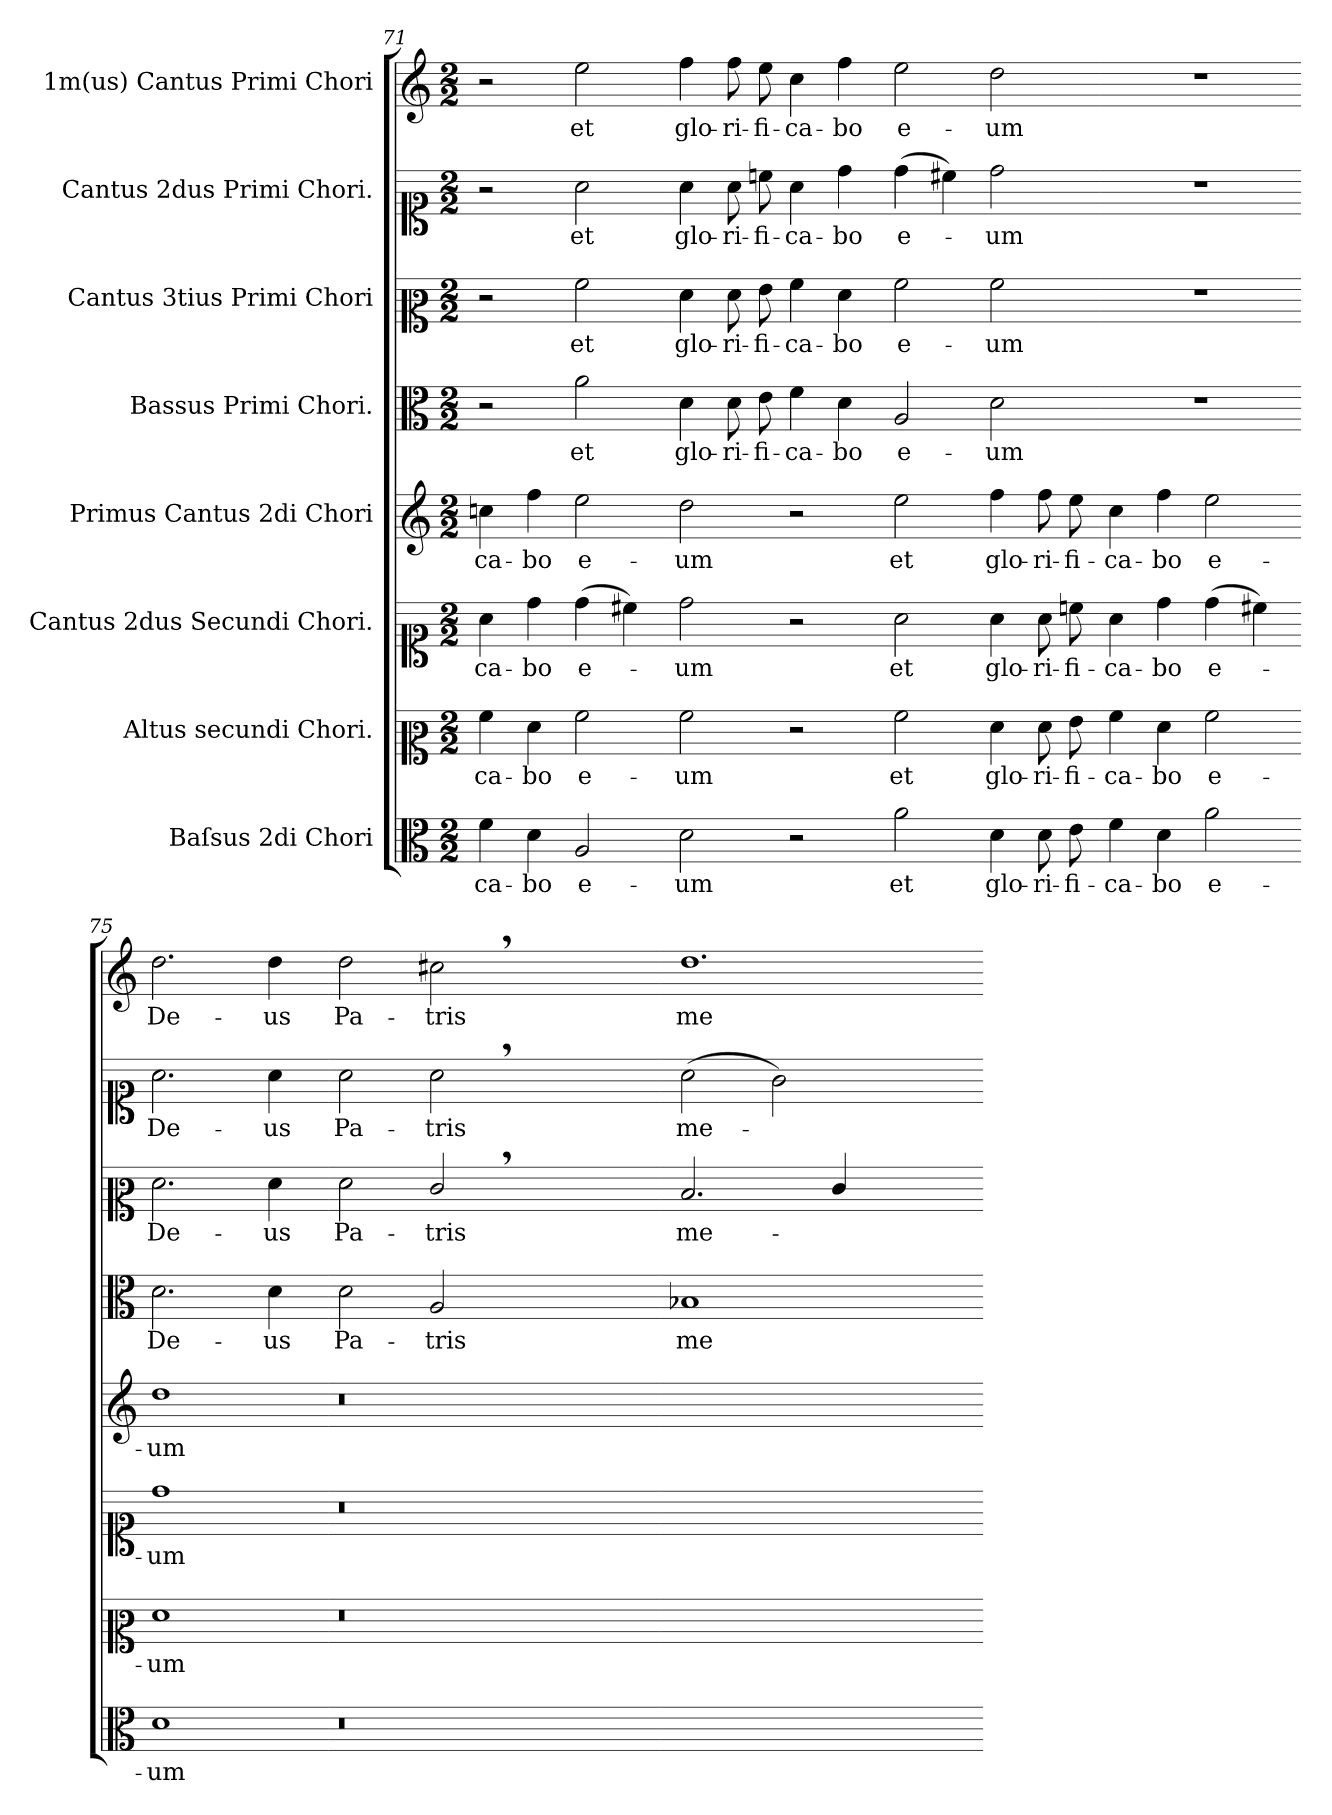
**kern	**text	**kern	**text	**kern	**text	**kern	**text	**kern	**text	**kern	**text	**kern	**text	**kern	**text
*part8	*part8	*part7	*part7	*part6	*part6	*part5	*part5	*part4	*part4	*part3	*part3	*part2	*part2	*part1	*part1
*staff8	*staff8	*staff7	*staff7	*staff6	*staff6	*staff5	*staff5	*staff4	*staff4	*staff3	*staff3	*staff2	*staff2	*staff1	*staff1
*I"Baſsus 2di Chori	*	*I"Altus secundi Chori.	*	*I"Cantus 2dus Secundi Chori.	*	*I"Primus Cantus 2di Chori	*	*I"Bassus Primi Chori.	*	*I"Cantus 3tius Primi Chori	*	*I"Cantus 2dus Primi Chori.	*	*I"1m(us) Cantus Primi Chori	*
*clefC3	*	*clefC2	*	*clefC1	*	*clefG2	*	*clefC3	*	*clefC2	*	*clefC1	*	*clefG2	*
*k[]	*	*k[]	*	*k[]	*	*k[]	*	*k[]	*	*k[]	*	*k[]	*	*k[]	*
*M2/2	*	*M2/2	*	*M2/2	*	*M2/2	*	*M2/2	*	*M2/2	*	*M2/2	*	*M2/2	*
=71	=71	=71	=71	=71	=71	=71	=71	=71	=71	=71	=71	=71	=71	=71	=71
4f\	-ca-	4a\	-ca-	4a\	-ca-	4ccn\	-ca-	2r	.	2r	.	2r	.	2r	.
4d\	-bo	4f\	-bo	4dd\	-bo	4ff\	-bo	.	.	.	.	.	.	.	.
!	!	!	!	!	!	!	!	!	!	!	!LO:LY:i	!	!LO:LY:i	!	!
2A/	e-	2a\	e-	(4dd\	e-	2ee\	e-	2a\	et	2a\	et	2a\	et	2ee\	et
.	.	.	.	4cc#X\)	.	.	.	.	.	.	.	.	.	.	.
=72-	=72-	=72-	=72-	=72-	=72-	=72-	=72-	=72-	=72-	=72-	=72-	=72-	=72-	=72-	=72-
!	!	!	!	!	!	!	!	!	!	!	!LO:LY:i	!	!LO:LY:i	!	!
2d\	-um	2a\	-um	2dd\	-um	2dd\	-um	4d\	glo-	4f\	glo-	4a\	glo-	4ff\	glo-
!	!	!	!	!	!	!	!	!	!	!	!LO:LY:i	!	!LO:LY:i	!	!
.	.	.	.	.	.	.	.	8d\	-ri-	8f\	-ri-	8a\	-ri-	8ff\	-ri-
!	!	!	!	!	!	!	!	!	!	!	!LO:LY:i	!	!LO:LY:i	!	!
.	.	.	.	.	.	.	.	8e\	-fi-	8g\	-fi-	8ccn\	-fi-	8ee\	-fi-
!	!	!	!	!	!	!	!	!	!	!	!LO:LY:i	!	!LO:LY:i	!	!
2r	.	2r	.	2r	.	2r	.	4f\	-ca-	4a\	-ca-	4a\	-ca-	4cc\	-ca-
!	!	!	!	!	!	!	!	!	!	!	!LO:LY:i	!	!LO:LY:i	!	!
.	.	.	.	.	.	.	.	4d\	-bo	4f\	-bo	4dd\	-bo	4ff\	-bo
=73-	=73-	=73-	=73-	=73-	=73-	=73-	=73-	=73-	=73-	=73-	=73-	=73-	=73-	=73-	=73-
!	!LO:LY:i	!	!	!	!LO:LY:i	!	!	!	!	!	!LO:LY:i	!	!LO:LY:i	!	!
2a\	et	2a\	et	2a\	et	2ee\	et	2A/	e-	2a\	e-	(4dd\	e-	2ee\	e-
.	.	.	.	.	.	.	.	.	.	.	.	4cc#X\)	.	.	.
!	!LO:LY:i	!	!	!	!LO:LY:i	!	!	!	!	!	!LO:LY:i	!	!LO:LY:i	!	!
4d\	glo-	4f\	glo-	4a\	glo-	4ff\	glo-	2d\	-um	2a\	-um	2dd\	-um	2dd\	-um
!	!LO:LY:i	!	!	!	!LO:LY:i	!	!	!	!	!	!	!	!	!	!
8d\	-ri-	8f\	-ri-	8a\	-ri-	8ff\	-ri-	.	.	.	.	.	.	.	.
!	!LO:LY:i	!	!	!	!LO:LY:i	!	!	!	!	!	!	!	!	!	!
8e\	-fi-	8g\	-fi-	8ccn\	-fi-	8ee\	-fi-	.	.	.	.	.	.	.	.
=74-	=74-	=74-	=74-	=74-	=74-	=74-	=74-	=74-	=74-	=74-	=74-	=74-	=74-	=74-	=74-
!	!LO:LY:i	!	!	!	!LO:LY:i	!	!	!	!	!	!	!	!	!	!
4f\	-ca-	4a\	-ca-	4a\	-ca-	4cc\	-ca-	1r	.	1r	.	1r	.	1r	.
!	!LO:LY:i	!	!	!	!LO:LY:i	!	!	!	!	!	!	!	!	!	!
4d\	-bo	4f\	-bo	4dd\	-bo	4ff\	-bo	.	.	.	.	.	.	.	.
!	!LO:LY:i	!	!	!	!LO:LY:i	!	!	!	!	!	!	!	!	!	!
2a\	e-	2a\	e-	(4dd\	e-	2ee\	e-	.	.	.	.	.	.	.	.
.	.	.	.	4cc#X\)	.	.	.	.	.	.	.	.	.	.	.
=75-	=75-	=75-	=75-	=75-	=75-	=75-	=75-	=75-	=75-	=75-	=75-	=75-	=75-	=75-	=75-
!	!LO:LY:i	!	!	!	!LO:LY:i	!	!	!	!	!	!	!	!	!	!
1d	-um	1f	-um	1dd	-um	1dd	-um	2.d\	De-	2.f\	De-	2.a\	De-	2.dd\	De-
.	.	.	.	.	.	.	.	4d\	-us	4f\	-us	4a\	-us	4dd\	-us
=76-	=76-	=76-	=76-	=76-	=76-	=76-	=76-	=76-	=76-	=76-	=76-	=76-	=76-	=76-	=76-
0r	.	0r	.	0r	.	0r	.	2d\	Pa-	2f\	Pa-	2a\	Pa-	2dd\	Pa-
.	.	.	.	.	.	.	.	2A/	-tris	2e,</	-tris	2a,<\	-tris	2cc#X,<\	-tris
.	.	.	.	.	.	.	.	1ryy	.	1ryy	.	1ryy	.	1ryy	.
=77-	=77-	=77-	=77-	=77-	=77-	=77-	=77-	=77-	=77-	=77-	=77-	=77-	=77-	=77-	=77-
1.ryy	.	1.ryy	.	1.ryy	.	1.ryy	.	1B-X	me-	2.d/	me-	(2a\	me-	1.dd	me-
.	.	.	.	.	.	.	.	.	.	.	.	2g\)	.	.	.
.	.	.	.	.	.	.	.	.	.	4e/	.	.	.	.	.
.	.	.	.	.	.	.	.	2ryy	.	2ryy	.	2ryy	.	.	.
=-	=-	=-	=-	=-	=-	=-	=-	=-	=-	=-	=-	=-	=-	=-	=-
*-	*-	*-	*-	*-	*-	*-	*-	*-	*-	*-	*-	*-	*-	*-	*-
